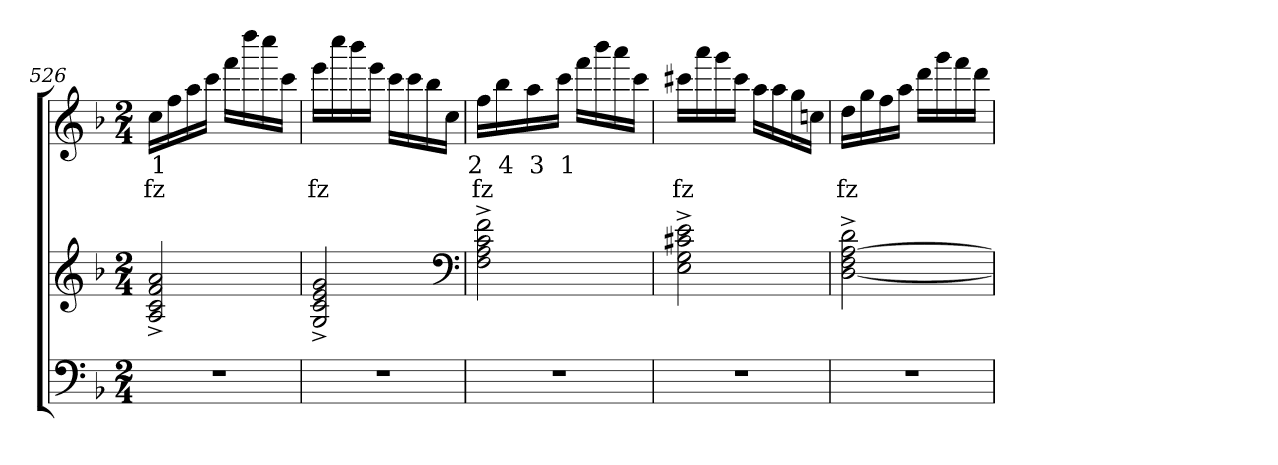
**kern	**kern	**kern	**text	**text
*part3	*part2	*part1	*part1	*part1
*staff3	*staff2	*staff1	*staff1	*staff1
*clefF4	*clefG2	*clefG2	*	*
*k[b-]	*k[b-]	*k[b-]	*	*
*M2/4	*M2/4	*M2/4	*	*
=526	=526	=526	=526	=526
2r	2a^> 2f^> 2c^> 2A^>	16ccLL	1	fz
.	.	16ff	.	.
.	.	16aa	.	.
.	.	16cccJJ	.	.
.	.	16fffLL	.	.
.	.	16dddd	.	.
.	.	16cccc	.	.
.	.	16cccJJ	.	.
=527	=527	=527	=527	=527
2r	2g^> 2e^> 2c^> 2G^>	16eeeLL	.	fz
.	.	16cccc	.	.
.	.	16bbb-	.	.
.	.	16eeeJJ	.	.
.	.	16cccLL	.	.
.	.	16ccc	.	.
.	.	16bb-	.	.
.	.	16ccJJ	.	.
*	*clefF4	*	*	*
=528	=528	=528	=528	=528
2r	2f^> 2c^> 2A^> 2F^>	16ffLL	2	fz
.	.	16bb-	4	.
.	.	16aa	3	.
.	.	16cccJJ	1	.
.	.	16fffLL	.	.
.	.	16bbb-	.	.
.	.	16aaa	.	.
.	.	16cccJJ	.	.
=529	=529	=529	=529	=529
2r	2e^> 2c#X^> 2G^> 2E^>	16ccc#XLL	.	fz
.	.	16aaa	.	.
.	.	16ggg	.	.
.	.	16ccc#JJ	.	.
.	.	16aaLL	.	.
.	.	16aa	.	.
.	.	16gg	.	.
.	.	16ccnJJ	.	.
=530	=530	=530	=530	=530
2r	2d^> [2A^> 2F^> [2D^>	16ddLL	.	fz
.	.	16gg	.	.
.	.	16ff	.	.
.	.	16aaJJ	.	.
.	.	16dddLL	.	.
.	.	16ggg	.	.
.	.	16fff	.	.
.	.	16dddJJ	.	.
=	=	=	=	=
*-	*-	*-	*-	*-
